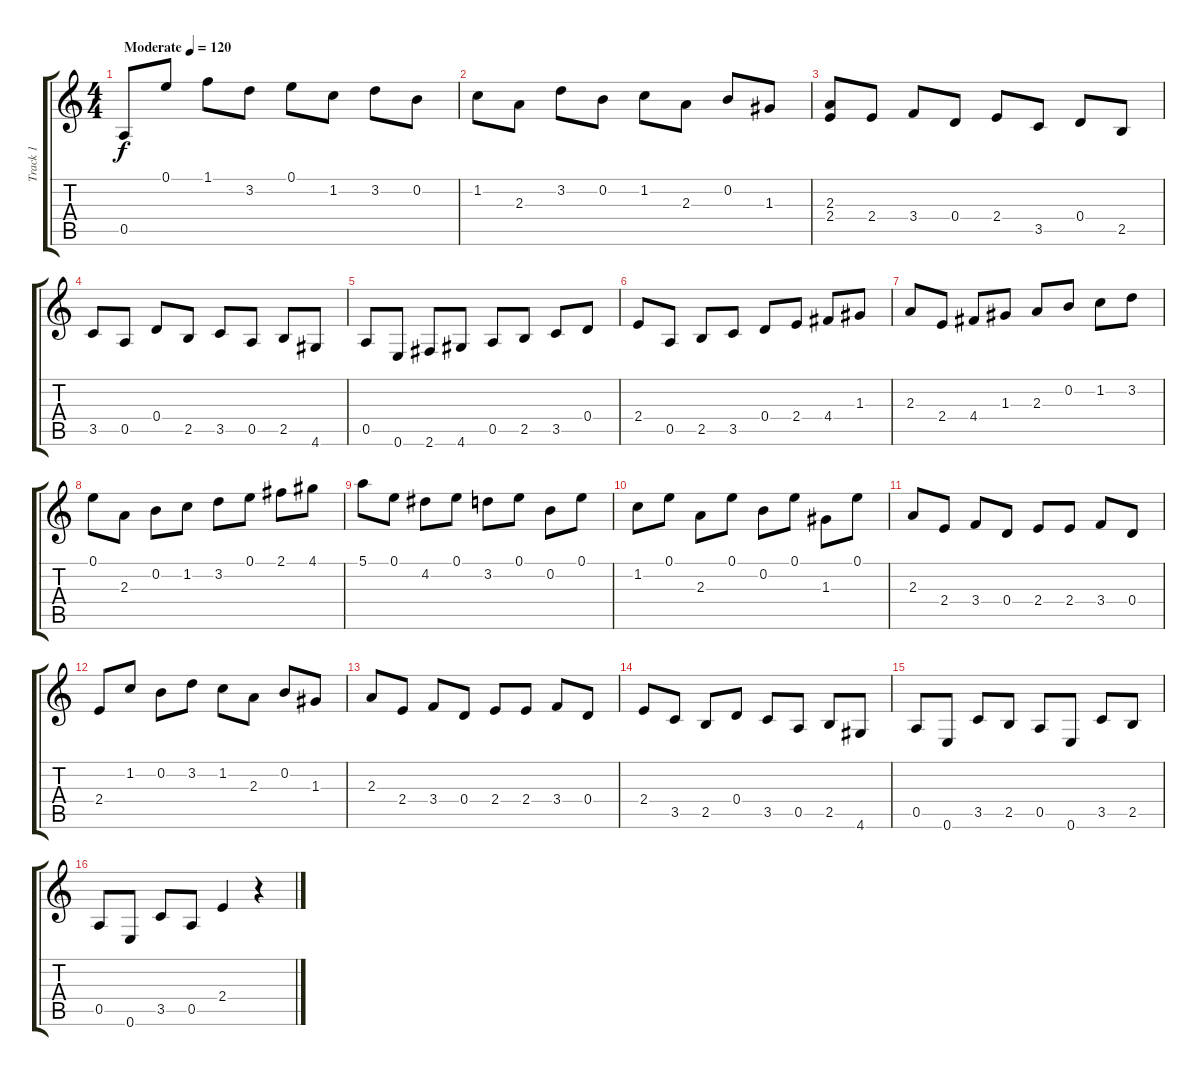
\track ("Track 1" "Track 1") {instrument acousticguitarsteel}
\staff {score tabs}
\tuning (E4 B3 G3 D3 A2 E2) {hide}
\ts (4 4)
\tempo (120 "Moderate")
\clef g2
\ks c
0.5.8{dy f instrument acousticguitarsteel} 0.1.8 1.1.8 3.2.8 0.1.8 1.2.8 3.2.8 0.2.8 |
1.2.8 2.3.8 3.2.8 0.2.8 1.2.8 2.3.8 0.2.8 1.3.8 |
(2.3 2.4).8 2.4.8 3.4.8 0.4.8 2.4.8 3.5.8 0.4.8 2.5.8 |
3.5.8 0.5.8 0.4.8 2.5.8 3.5.8 0.5.8 2.5.8 4.6.8 |
0.5.8 0.6.8 2.6.8 4.6.8 0.5.8 2.5.8 3.5.8 0.4.8 |
2.4.8 0.5.8 2.5.8 3.5.8 0.4.8 2.4.8 4.4.8 1.3.8 |
2.3.8 2.4.8 4.4.8 1.3.8 2.3.8 0.2.8 1.2.8 3.2.8 |
0.1.8 2.3.8 0.2.8 1.2.8 3.2.8 0.1.8 2.1.8 4.1.8 |
5.1.8 0.1.8 4.2.8 0.1.8 3.2.8 0.1.8 0.2.8 0.1.8 |
1.2.8 0.1.8 2.3.8 0.1.8 0.2.8 0.1.8 1.3.8 0.1.8 |
2.3.8 2.4.8 3.4.8 0.4.8 2.4.8 2.4.8 3.4.8 0.4.8 |
2.4.8 1.2.8 0.2.8 3.2.8 1.2.8 2.3.8 0.2.8 1.3.8 |
2.3.8 2.4.8 3.4.8 0.4.8 2.4.8 2.4.8 3.4.8 0.4.8 |
2.4.8 3.5.8 2.5.8 0.4.8 3.5.8 0.5.8 2.5.8 4.6.8 |
0.5.8 0.6.8 3.5.8 2.5.8 0.5.8 0.6.8 3.5.8 2.5.8 |
0.5.8 0.6.8 3.5.8 0.5.8 2.4.4 r.4
